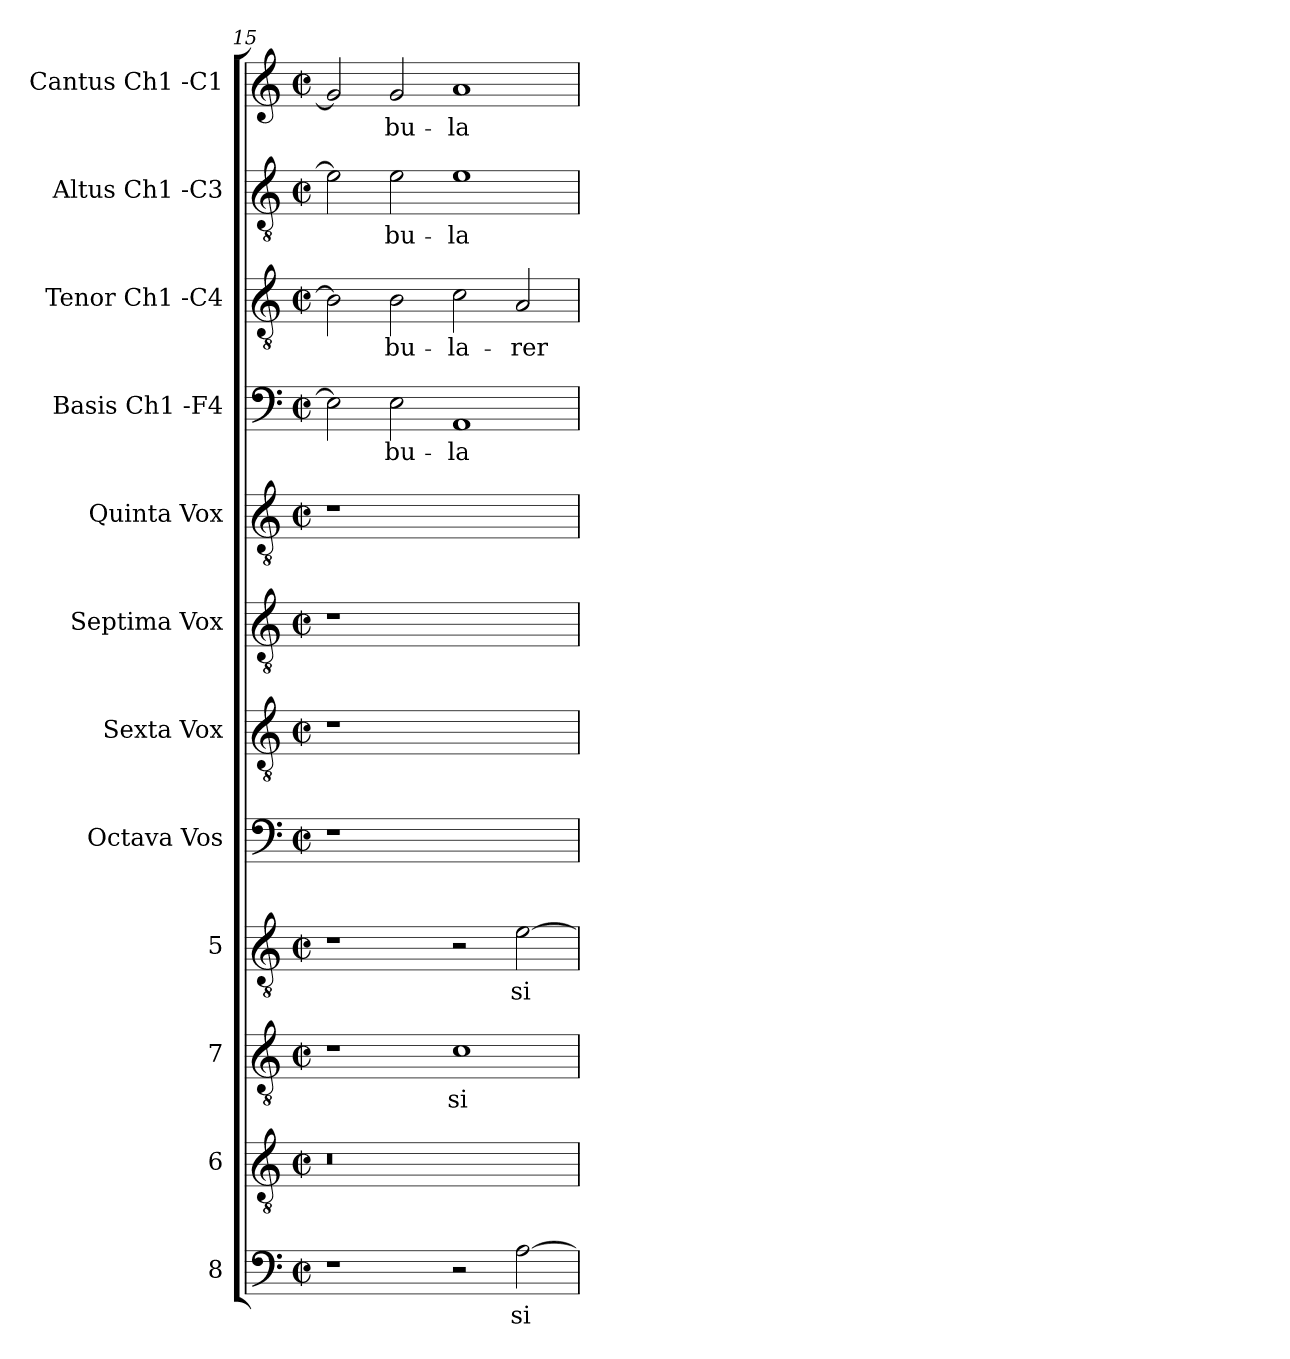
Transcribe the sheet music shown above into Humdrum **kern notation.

**kern	**text	**kern	**kern	**text	**kern	**text	**kern	**kern	**kern	**kern	**kern	**text	**kern	**text	**kern	**text	**kern	**text
*part12	*part12	*part11	*part10	*part10	*part9	*part9	*part8	*part7	*part6	*part5	*part4	*part4	*part3	*part3	*part2	*part2	*part1	*part1
*staff12	*staff12	*staff11	*staff10	*staff10	*staff9	*staff9	*staff8	*staff7	*staff6	*staff5	*staff4	*staff4	*staff3	*staff3	*staff2	*staff2	*staff1	*staff1
*I"8	*	*I"6	*I"7	*	*I"5	*	*I"Octava  Vos	*I"Sexta  Vox	*I"Septima  Vox	*I"Quinta  Vox	*I"Basis  Ch1 -F4	*	*I"Tenor  Ch1 -C4	*	*I"Altus  Ch1 -C3	*	*I"Cantus  Ch1 -C1	*
*	*	*	*	*	*	*	*	*	*	*	*I'B	*	*I'T	*	*I'A	*	*I'C	*
*clefF4	*	*clefGv2	*clefGv2	*	*clefGv2	*	*clefF4	*clefGv2	*clefGv2	*clefGv2	*clefF4	*	*clefGv2	*	*clefGv2	*	*clefG2	*
*k[]	*	*k[]	*k[]	*	*k[]	*	*k[]	*k[]	*k[]	*k[]	*k[]	*	*k[]	*	*k[]	*	*k[]	*
*C:	*	*C:	*C:	*	*C:	*	*C:	*C:	*C:	*C:	*C:	*	*C:	*	*C:	*	*C:	*
*M2/2	*	*M2/2	*M2/2	*	*M2/2	*	*M2/2	*M2/2	*M2/2	*M2/2	*M2/2	*	*M2/2	*	*M2/2	*	*M2/2	*
*met(c|)	*	*met(c|)	*met(c|)	*	*met(c|)	*	*met(c|)	*met(c|)	*met(c|)	*met(c|)	*met(c|)	*	*met(c|)	*	*met(c|)	*	*met(c|)	*
=15	=15	=15	=15	=15	=15	=15	=15	=15	=15	=15	=15	=15	=15	=15	=15	=15	=15	=15
!	!	!	!	!	!	!	!	!	!	!	!	!LO:LY:b:cj	!	!LO:LY:b:cj	!	!LO:LY:b:cj	!	!LO:LY:b:cj
1r	.	0r	1r	.	1r	.	1r	1r	1r	1r	2E\]	--	2B\]	--	2e\]	--	2g/]	--
!	!	!	!	!	!	!	!	!	!	!	!	!LO:LY:b:cj	!	!LO:LY:b:cj	!	!LO:LY:b:cj	!	!LO:LY:b:cj
.	.	.	.	.	.	.	.	.	.	.	2E\	-bu-	2B\	-bu-	2e\	-bu-	2g/	-bu-
!	!	!	!	!LO:LY:b:cj	!	!	!	!	!	!	!	!LO:LY:b:cj	!	!LO:LY:b:cj	!	!LO:LY:b:cj	!	!LO:LY:b:cj
2r	.	.	1c	si	2r	.	1ryy	1ryy	1ryy	1ryy	1AA	-la-	2c\	-la-	1e	-la-	1a	-la-
!	!LO:LY:b:cj	!	!	!	!	!LO:LY:b:cj	!	!	!	!	!	!	!	!LO:LY:b:cj	!	!	!	!
[>2A\	si	.	.	.	[>2e\	si	.	.	.	.	.	.	2A/	-rer	.	.	.	.
=	=	=	=	=	=	=	=	=	=	=	=	=	=	=	=	=	=	=
*-	*-	*-	*-	*-	*-	*-	*-	*-	*-	*-	*-	*-	*-	*-	*-	*-	*-	*-
